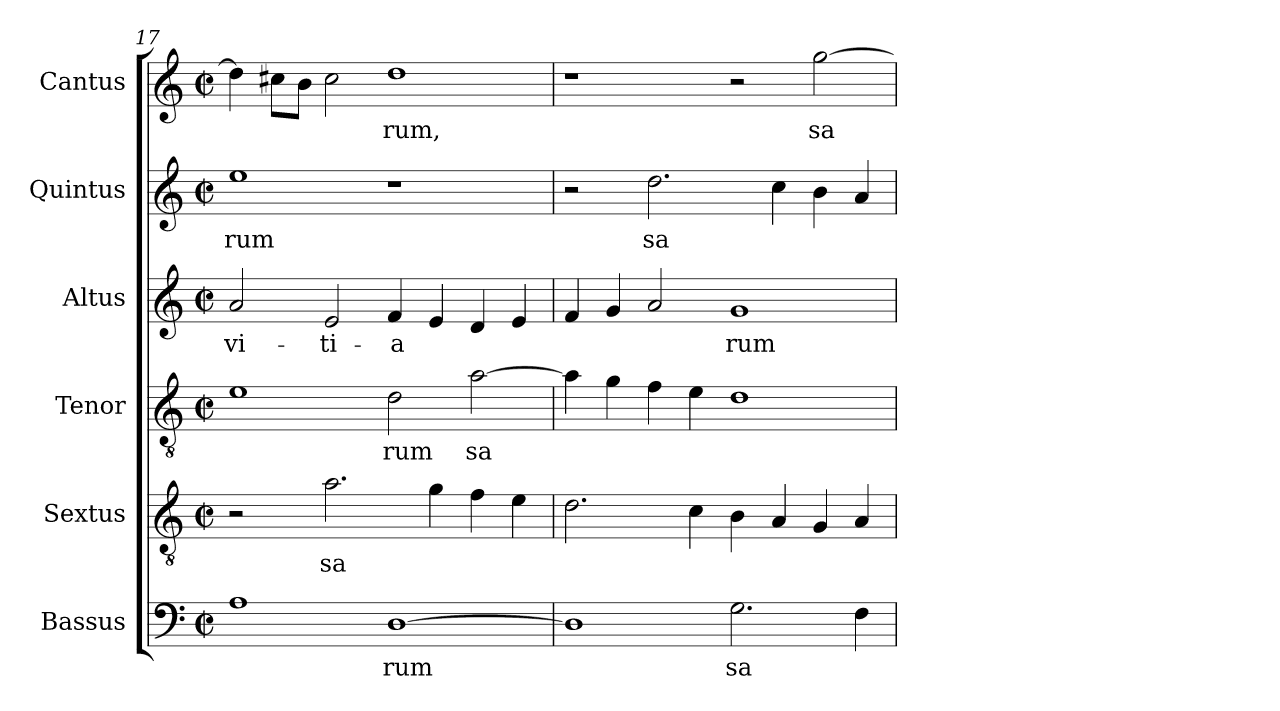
**kern	**text	**kern	**text	**kern	**text	**kern	**text	**kern	**text	**kern	**text
*part6	*part6	*part5	*part5	*part4	*part4	*part3	*part3	*part2	*part2	*part1	*part1
*staff6	*staff6	*staff5	*staff5	*staff4	*staff4	*staff3	*staff3	*staff2	*staff2	*staff1	*staff1
*I"Bassus	*	*I"Sextus	*	*I"Tenor	*	*I"Altus	*	*I"Quintus	*	*I"Cantus	*
*clefF4	*	*clefGv2	*	*clefGv2	*	*clefG2	*	*clefG2	*	*clefG2	*
*k[]	*	*k[]	*	*k[]	*	*k[]	*	*k[]	*	*k[]	*
*C:	*	*C:	*	*C:	*	*C:	*	*C:	*	*C:	*
*M2/2	*	*M2/2	*	*M2/2	*	*M2/2	*	*M2/2	*	*M2/2	*
*met(c|)	*	*met(c|)	*	*met(c|)	*	*met(c|)	*	*met(c|)	*	*met(c|)	*
=17	=17	=17	=17	=17	=17	=17	=17	=17	=17	=17	=17
!	!LO:LY:b:cj	!	!	!	!LO:LY:b:cj	!	!LO:LY:b:cj	!	!LO:LY:b:cj	!	!LO:LY:b:cj
1A	--	2r	.	1e	--	2a/	-vi-	1ee	-rum	4dd\]	.
!	!	!	!	!	!	!	!	!	!	!	!LO:LY:b:cj
.	.	.	.	.	.	.	.	.	.	8cc#\L	.
!	!	!	!	!	!	!	!	!	!	!	!LO:LY:b:cj
.	.	.	.	.	.	.	.	.	.	8b\J	.
!	!	!	!LO:LY:b:cj	!	!	!	!LO:LY:b:cj	!	!	!	!LO:LY:b:cj
.	.	2.a\	sa-	.	.	2e/	-ti-	.	.	2cc#\	.
!	!LO:LY:b:cj	!	!	!	!LO:LY:b:cj	!	!LO:LY:b:cj	!	!	!	!LO:LY:b:cj
[>1D	-rum	.	.	2d\	-rum	4f/	-a-	1r	.	1dd	rum,
!	!	!	!LO:LY:b:cj	!	!	!	!LO:LY:b:cj	!	!	!	!
.	.	4g\	--	.	.	4e/	--	.	.	.	.
!	!	!	!LO:LY:b:cj	!	!LO:LY:b:cj	!	!LO:LY:b:cj	!	!	!	!
.	.	4f\	--	[>2a\	sa-	4d/	--	.	.	.	.
!	!	!	!LO:LY:b:cj	!	!	!	!LO:LY:b:cj	!	!	!	!
.	.	4e\	--	.	.	4e/	--	.	.	.	.
!!LO:PB:g=z
=18	=18	=18	=18	=18	=18	=18	=18	=18	=18	=18	=18
!	!LO:LY:b:cj	!	!LO:LY:b:cj	!	!LO:LY:b:cj	!	!LO:LY:b:cj	!	!	!	!
1D]	.	2.d\	--	4a\]	--	4f/	--	2r	.	1r	.
!	!	!	!	!	!LO:LY:b:cj	!	!LO:LY:b:cj	!	!	!	!
.	.	.	.	4g\	--	4g/	--	.	.	.	.
!	!	!	!	!	!LO:LY:b:cj	!	!LO:LY:b:cj	!	!LO:LY:b:cj	!	!
.	.	.	.	4f\	--	2a/	--	2.dd\	sa-	.	.
!	!	!	!LO:LY:b:cj	!	!LO:LY:b:cj	!	!	!	!	!	!
.	.	4c\	--	4e\	--	.	.	.	.	.	.
!	!LO:LY:b:cj	!	!LO:LY:b:cj	!	!LO:LY:b:cj	!	!LO:LY:b:cj	!	!	!	!
2.G\	sa	4B\	--	1d	--	1g	-rum	.	.	2r	.
!	!	!	!LO:LY:b:cj	!	!	!	!	!	!LO:LY:b:cj	!	!
.	.	4A/	--	.	.	.	.	4cc\	--	.	.
!	!	!	!LO:LY:b:cj	!	!	!	!	!	!LO:LY:b:cj	!	!LO:LY:b:cj
.	.	4G/	--	.	.	.	.	4b\	--	[>2gg\	sa-
!	!LO:LY:b:cj	!	!LO:LY:b:cj	!	!	!	!	!	!LO:LY:b:cj	!	!
4F\	.	4A/	--	.	.	.	.	4a/	--	.	.
=	=	=	=	=	=	=	=	=	=	=	=
*-	*-	*-	*-	*-	*-	*-	*-	*-	*-	*-	*-
